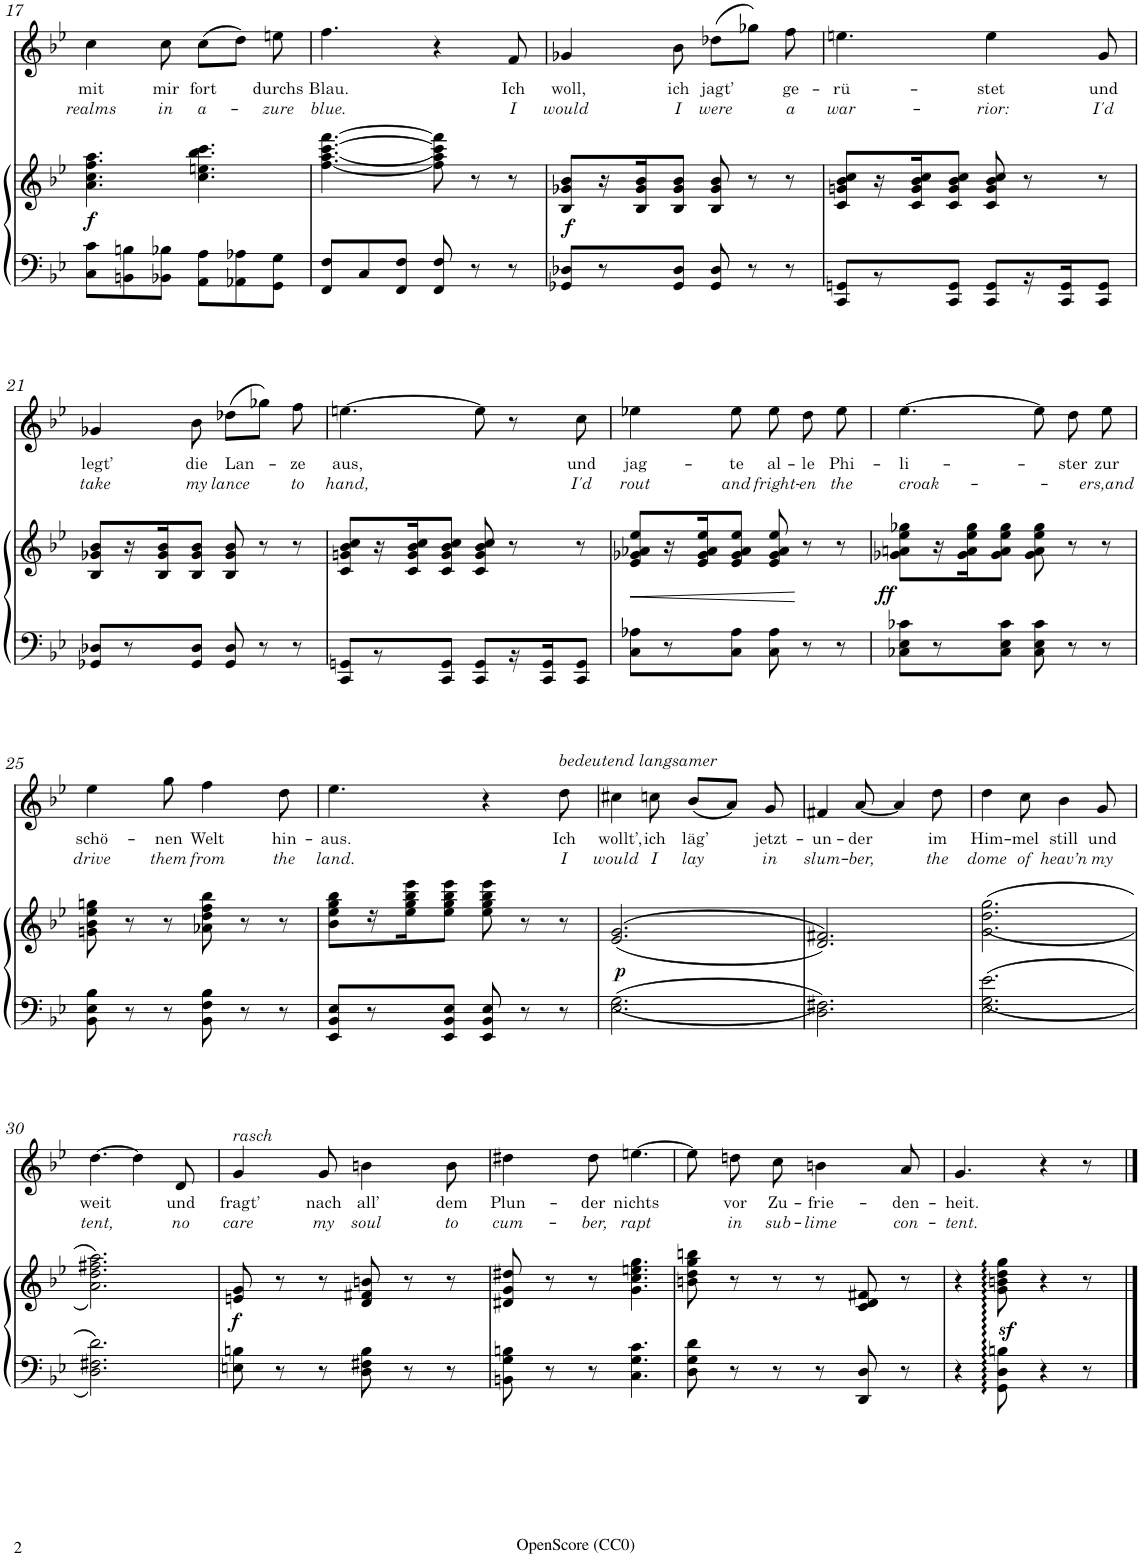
**kern	**kern	**dynam	**kern	**text	**text
*part2	*part2	*part2	*part1	*part1	*part1
*staff3	*staff2	*staff2/3	*staff1	*staff1	*staff1
*I"Piano	*	*	*I"Voice	*	*
*I'Pno	*	*	*	*	*
!!LO:PB:g=z
*clefF4	*clefG2	*	*clefG2	*	*
*k[b-e-]	*k[b-e-]	*	*k[b-e-]	*	*
*M6/8	*M6/8	*	*M6/8	*	*
=17	=17	=17	=17	=17	=17
!	!	!LO:DY:b	!	!LO:LY:b	!LO:LY:b
8C\ 8c\L	4.a\ 4.cc\ 4.ff\ 4.aa\	f	4cc\	mit	realms
8BBn\ 8Bn\	.	.	.	.	.
!	!	!	!	!LO:LY:b	!LO:LY:b
8BB-X\ 8B-X\J	.	.	8cc\	mir	in
!	!	!	!	!LO:LY:b	!LO:LY:b
8AA\ 8A\L	4.cc\ 4.een\ 4.bb-\ 4.ccc\	.	(8cc\L	fort	a-
8AA-X\ 8A-X\	.	.	8dd\J)	.	.
!	!	!	!	!LO:LY:b	!LO:LY:b
8GG\ 8G\J	.	.	8een\	durchs	-zure
=18	=18	=18	=18	=18	=18
!	!	!	!	!LO:LY:b	!LO:LY:b
8FF/ 8F/L	[4.ff\ [<4.aa\ [4.ccc\ [4.fff\	.	4.ff\	Blau.	blue.
8C/	.	.	.	.	.
8FF/ 8F/J	.	.	.	.	.
8FF/ 8F/	8ff\] 8aa\] 8ccc\] 8fff\]	.	4r	.	.
8r	8r	.	.	.	.
!	!	!	!	!LO:LY:b	!LO:LY:b
8r	8r	.	8f/	Ich	I
=19	=19	=19	=19	=19	=19
!	!	!LO:DY:b	!	!LO:LY:b	!LO:LY:b
8GG-X/ 8D-X/L	8B-/ 8g-X/ 8b-/L	f	4g-X/	woll,	would
8r	16r	.	.	.	.
.	16B-/ 16g-/ 16b-/J	.	.	.	.
!	!	!	!	!LO:LY:b	!LO:LY:b
8GG-/ 8D-/J	8B-/ 8g-/ 8b-/J	.	8b-\	ich	I
!	!	!	!	!LO:LY:b	!LO:LY:b
8GG-/ 8D-/	8B-/ 8g-/ 8b-/	.	(8dd-X\L	jagt’	were
8r	8r	.	8gg-X\J)	.	.
!	!	!	!	!LO:LY:b	!LO:LY:b
8r	8r	.	8ff\	ge-	a
=20	=20	=20	=20	=20	=20
!	!	!	!	!LO:LY:b	!LO:LY:b
8CC/ 8GGn/L	8c/ 8gn/ 8b-/ 8cc/L	.	4.een\	-rü-	war-
8r	16r	.	.	.	.
.	16c/ 16g/ 16b-/ 16cc/J	.	.	.	.
8CC/ 8GG/J	8c/ 8g/ 8b-/ 8cc/J	.	.	.	.
!	!	!	!	!LO:LY:b	!LO:LY:b
8CC/ 8GG/L	8c/ 8g/ 8b-/ 8cc/	.	4ee\	-stet	-rior:
16r	8r	.	.	.	.
16CC/ 16GG/J	.	.	.	.	.
!	!	!	!	!LO:LY:b	!LO:LY:b
8CC/ 8GG/J	8r	.	8g/	und	I'd
!!LO:LB:g=z
=21	=21	=21	=21	=21	=21
!	!	!	!	!LO:LY:b	!LO:LY:b
8GG-X/ 8D-X/L	8B-/ 8g-X/ 8b-/L	.	4g-X/	legt’	take
8r	16r	.	.	.	.
.	16B-/ 16g-/ 16b-/J	.	.	.	.
!	!	!	!	!LO:LY:b	!LO:LY:b
8GG-/ 8D-/J	8B-/ 8g-/ 8b-/J	.	8b-\	die	my
!	!	!	!	!LO:LY:b	!LO:LY:b
8GG-/ 8D-/	8B-/ 8g-/ 8b-/	.	(8dd-X\L	Lan-	lance
8r	8r	.	8gg-X\J)	.	.
!	!	!	!	!LO:LY:b	!LO:LY:b
8r	8r	.	8ff\	-ze	to
=22	=22	=22	=22	=22	=22
!	!	!	!	!LO:LY:b	!LO:LY:b
8CC/ 8GGn/L	8c/ 8gn/ 8b-/ 8cc/L	.	[4.een\	aus,	hand,
8r	16r	.	.	.	.
.	16c/ 16g/ 16b-/ 16cc/J	.	.	.	.
8CC/ 8GG/J	8c/ 8g/ 8b-/ 8cc/J	.	.	.	.
8CC/ 8GG/L	8c/ 8g/ 8b-/ 8cc/	.	8ee\]	.	.
16r	8r	.	8r	.	.
16CC/ 16GG/J	.	.	.	.	.
!	!	!	!	!LO:LY:b	!LO:LY:b
8CC/ 8GG/J	8r	.	8cc\	und	I'd
=23	=23	=23	=23	=23	=23
!	!	!LO:HP:b	!	!LO:LY:b	!LO:LY:b
8C\ 8A-X\L	8e-/ 8g-X/ 8a-X/ 8ee-/L	<	4ee-X\	jag-	rout
8r	16r	.	.	.	.
.	16e-/ 16g-/ 16a-/ 16ee-/J	.	.	.	.
!	!	!	!	!LO:LY:b	!LO:LY:b
8C\ 8A-\J	8e-/ 8g-/ 8a-/ 8ee-/J	.	8ee-\	-te	and
!	!	!	!	!LO:LY:b	!LO:LY:b
8C\ 8A-\	8e-/ 8g-/ 8a-/ 8ee-/	.	8ee-\	al-	fright-
!	!	!	!	!LO:LY:b	!LO:LY:b
8r	8r	[	8dd\	-le	-en
!	!	!	!	!LO:LY:b	!LO:LY:b
8r	8r	.	8ee-\	Phi-	the
=24	=24	=24	=24	=24	=24
!	!	!LO:DY:b	!	!LO:LY:b	!LO:LY:b
8C-X\ 8E-\ 8c-X\L	8g-X\ 8an\ 8ee-\ 8gg-X\L	ff	[4.ee-\	-li-	croak-
8r	16r	.	.	.	.
.	16g-\ 16a\ 16ee-\ 16gg-\J	.	.	.	.
8C-\ 8E-\ 8c-\J	8g-\ 8a\ 8ee-\ 8gg-\J	.	.	.	.
8C-\ 8E-\ 8c-\	8g-\ 8a\ 8ee-\ 8gg-\	.	8ee-\]	.	.
!	!	!	!	!LO:LY:b	!
8r	8r	.	8dd\	-ster	.
!	!	!	!	!LO:LY:b	!LO:LY:b
8r	8r	.	8ee-\	zur	-ers,and
!!LO:LB:g=z
=25	=25	=25	=25	=25	=25
!	!	!	!	!LO:LY:b	!LO:LY:b
8BB-\ 8E-\ 8B-\	8gn\ 8b-\ 8ee-\ 8ggn\	.	4ee-\	schö-	drive
8r	8r	.	.	.	.
!	!	!	!	!LO:LY:b	!LO:LY:b
8r	8r	.	8gg\	-nen	them
!	!	!	!	!LO:LY:b	!LO:LY:b
8BB-\ 8F\ 8B-\	8a-X\ 8dd\ 8ff\ 8bb-\	.	4ff\	Welt	from
8r	8r	.	.	.	.
!	!	!	!	!LO:LY:b	!LO:LY:b
8r	8r	.	8dd\	hin-	the
=26	=26	=26	=26	=26	=26
!	!	!	!	!LO:LY:b	!LO:LY:b
8EE-/ 8BB-/ 8E-/L	8b-\ 8ee-\ 8gg\ 8bb-\L	.	4.ee-\	-aus.	land.
8r	16r	.	.	.	.
.	16ee-\ 16gg\ 16bb-\ 16eee-\J	.	.	.	.
8EE-/ 8BB-/ 8E-/J	8ee-\ 8gg\ 8bb-\ 8eee-\J	.	.	.	.
8EE-/ 8BB-/ 8E-/	8ee-\ 8gg\ 8bb-\ 8eee-\	.	4r	.	.
8r	8r	.	.	.	.
!	!	!	!LO:TX:a:i:t=bedeutend langsamer	!	!
!	!	!	!	!LO:LY:b	!LO:LY:b
8r	8r	.	8dd\	Ich	I
=27	=27	=27	=27	=27	=27
!	!	!LO:DY:b	!	!LO:LY:b	!LO:LY:b
2.E-\ 2.G\	(>(2.e-/ 2.g/	p	4cc#X\	wollt’,	would
!	!	!	!	!LO:LY:b	!LO:LY:b
.	.	.	8ccn\	ich	I
!	!	!	!	!LO:LY:b	!LO:LY:b
.	.	.	(8b-/L	läg’	lay
.	.	.	8a/J)	.	.
!	!	!	!	!LO:LY:b	!LO:LY:b
.	.	.	8g/	jetzt-	in
=28	=28	=28	=28	=28	=28
!	!	!	!	!LO:LY:b	!LO:LY:b
2.D\ 2.F#X\	2.d/ 2.f#X/))	.	4f#X/	-un-	slum-
!	!	!	!	!LO:LY:b	!LO:LY:b
.	.	.	[8a/	-der	-ber,
.	.	.	4a/]	.	.
!	!	!	!	!LO:LY:b	!LO:LY:b
.	.	.	8dd\	im	the
=29	=29	=29	=29	=29	=29
!	!	!	!	!LO:LY:b	!LO:LY:b
2.E-\ 2.G\ 2.e-\	(<(2.g\ 2.dd\ 2.gg\	.	4dd\	Him-	dome
!	!	!	!	!LO:LY:b	!LO:LY:b
.	.	.	8cc\	-mel	of
!	!	!	!	!LO:LY:b	!LO:LY:b
.	.	.	4b-\	still	heav’n
!	!	!	!	!LO:LY:b	!LO:LY:b
.	.	.	8g/	und	my
!!LO:LB:g=z
=30	=30	=30	=30	=30	=30
!	!	!	!	!LO:LY:b	!LO:LY:b
2.D\ 2.F#X\ 2.d\	2.a\ 2.dd\ 2.ff#X\ 2.aa\))	.	[4.dd\	weit	tent,
.	.	.	4dd\]	.	.
!	!	!	!	!LO:LY:b	!LO:LY:b
.	.	.	8d/	und	no
=31	=31	=31	=31	=31	=31
!	!	!	!LO:TX:a:i:t=rasch	!	!
!	!	!LO:DY:b	!	!LO:LY:b	!LO:LY:b
8En\ 8Bn\	8en/ 8g/	f	4g/	fragt’	care
8r	8r	.	.	.	.
!	!	!	!	!LO:LY:b	!LO:LY:b
8r	8r	.	8g/	nach	my
!	!	!	!	!LO:LY:b	!LO:LY:b
8D\ 8F#X\ 8B\	8d/ 8f#X/ 8bn/	.	4bn\	all’	soul
8r	8r	.	.	.	.
!	!	!	!	!LO:LY:b	!LO:LY:b
8r	8r	.	8b\	dem	to
=32	=32	=32	=32	=32	=32
!	!	!	!	!LO:LY:b	!LO:LY:b
8BBn\ 8G\ 8Bn\	8d#X/ 8g/ 8dd#X/	.	4dd#X\	Plun-	cum-
8r	8r	.	.	.	.
!	!	!	!	!LO:LY:b	!LO:LY:b
8r	8r	.	8dd#\	-der	-ber,
!	!	!	!	!LO:LY:b	!LO:LY:b
4.C\ 4.G\ 4.c\	4.g\ 4.cc\ 4.een\ 4.gg\	.	[4.een\	nichts	rapt
=33	=33	=33	=33	=33	=33
8D\ 8G\ 8d\	8bn\ 8dd\ 8gg\ 8bbn\	.	8ee\]	.	.
!	!	!	!	!LO:LY:b	!LO:LY:b
8r	8r	.	8ddn\	vor	in
!	!	!	!	!LO:LY:b	!LO:LY:b
8r	8r	.	8cc\	Zu-	sub-
!	!	!	!	!LO:LY:b	!LO:LY:b
8r	8r	.	4bn\	-frie-	-lime
8DD/ 8D/	8c/ 8d/ 8f#X/	.	.	.	.
!	!	!	!	!LO:LY:b	!LO:LY:b
8r	8r	.	8a/	-den-	con-
=34	=34	=34	=34	=34	=34
!	!	!	!	!LO:LY:b	!LO:LY:b
4r	4r	.	4.g/	-heit.	-tent.
8GG\:: 8D\:: 8Bn\::	8g\z<:: 8bn\z<:: 8dd\z<:: 8gg\z<::	.	.	.	.
4r	4r	.	4r	.	.
8r	8r	.	8r	.	.
==	==	==	==	==	==
*-	*-	*-	*-	*-	*-
